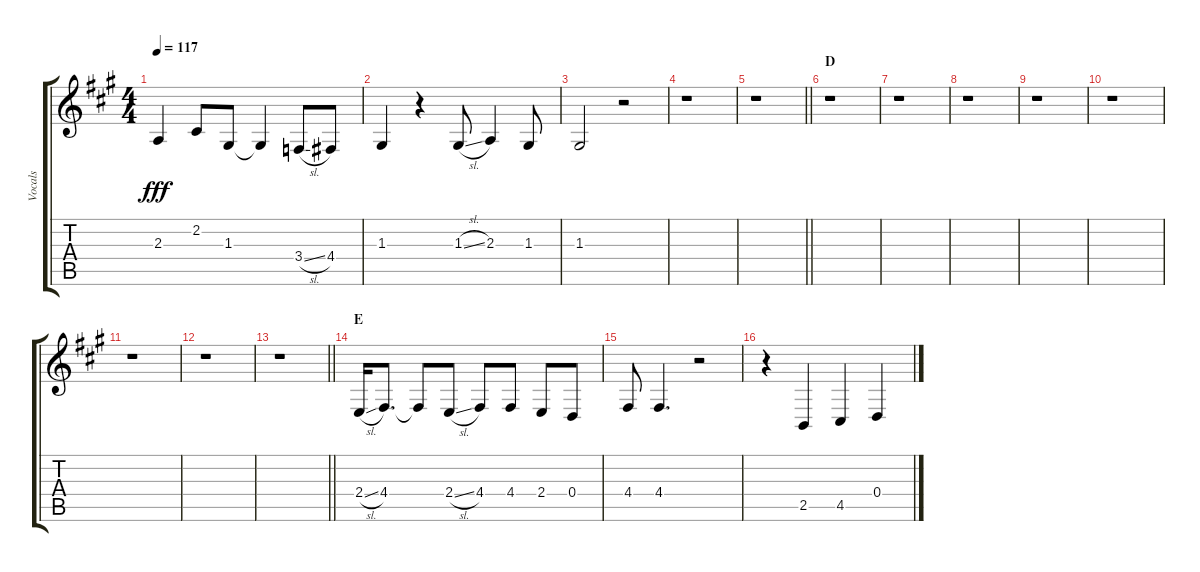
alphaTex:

\track ("Vocals" "Vocals") {instrument voiceoohs}
\staff {score tabs}
\tuning (E4 B3 G3 D3 A2 E2) {hide}
\ts (4 4)
\tempo 117
\clef g2
\ks a
2.3.4{dy fff} 2.2.8 1.3.8 1.3{t}.4 3.4{sl}.8 4.4.8 |
1.3.4 r.4 1.3{sl}.8 2.3.4 1.3.8 |
1.3.2 r.2 |
r.1 |
\barLineRight lightlight
r.1 |
\section ("" "D")
r.1 |
r.1 |
r.1 |
r.1 |
r.1 |
r.1 |
r.1 |
\barLineRight lightlight
r.1 |
\section ("" "E")
2.4{sl}.16 4.4.8{d} 4.4{t}.8 2.4{sl}.8 4.4.8 4.4.8 2.4.8 0.4.8 |
4.4.8 4.4.4{d} r.2 |
r.4 2.5.4 4.5.4 0.4.4
